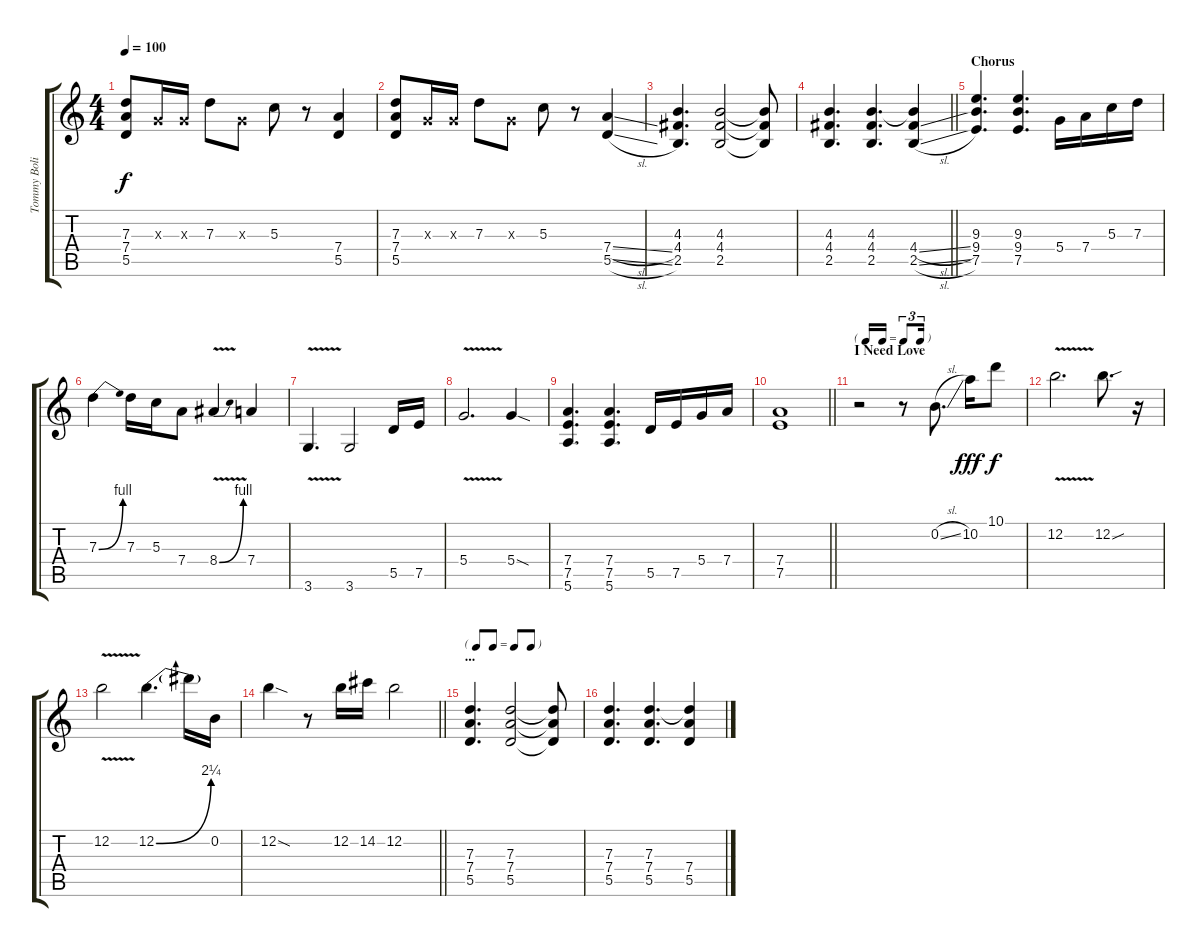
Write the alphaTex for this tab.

\track ("Tommy Bolin" "Tommy Boli") {instrument overdrivenguitar}
\staff {score tabs}
\tuning (E4 B3 G3 D3 A2 E2) {hide}
\ts (4 4)
\tempo 100
\clef g2
\ks c
(7.3 7.4 5.5).8{dy f} 0.3{x}.16 0.3{x}.16 7.3.8 0.3{x}.8 5.3.8 r.8 (7.4 5.5).4 |
(7.3 7.4 5.5).8 0.3{x}.16 0.3{x}.16 7.3.8 0.3{x}.8 5.3.8 r.8 (7.4{sl} 5.5{sl}).4 |
(4.3 4.4 2.5).4{d} (4.3 4.4 2.5).2 (4.3{t} 4.4{t} 2.5{t}).8 |
\barLineRight lightlight
(4.3 4.4 2.5).4{d} (4.3 4.4 2.5).4{d} (4.3{t} 4.4{sl} 2.5{sl}).4 |
\section ("" "Chorus")
(9.3 9.4 7.5).4{d} (9.3 9.4 7.5).4{d} 5.4.16 7.4.16 5.3.16 7.3.16 |
7.3{be (bend 0 0 60 4)}.4 7.3.16 5.3.16 7.4.8 8.4{be (bend 0 0 60 4) v}.4 7.4.4 |
3.6{v}.4{d} 3.6.2 5.5.16 7.5.16 |
5.4{v}.2{d} 5.4{sod}.4 |
(7.4 7.5 5.6).4{d} (7.4 7.5 5.6).4{d} 5.5.16 7.5.16 5.4.16 7.4.16 |
\barLineRight lightlight
(7.4 7.5).1 |
\tf triplet16th
\section ("" "I Need Love")
r.2 r.8 0.2{sl}.8{d} 10.2.16{dy fff} 10.1.8{dy f} |
12.2{v}.2{d} 12.2{sou}.8{d} r.16 |
12.2{v}.2 12.2{be (bend 0 0 60 9)}.4{d} 12.2{t}.16 0.2.16 |
\barLineRight lightlight
12.2{sod}.4 r.8 12.2.16 14.2.16 12.2.2 |
\tf none
\section ("" "...")
(7.3 7.4 5.5).4{d} (7.3 7.4 5.5).2 (7.3{t} 7.4{t} 5.5{t}).8 |
(7.3 7.4 5.5).4{d} (7.3 7.4 5.5).4{d} (7.3{t} 7.4{sl} 5.5{sl}).4
